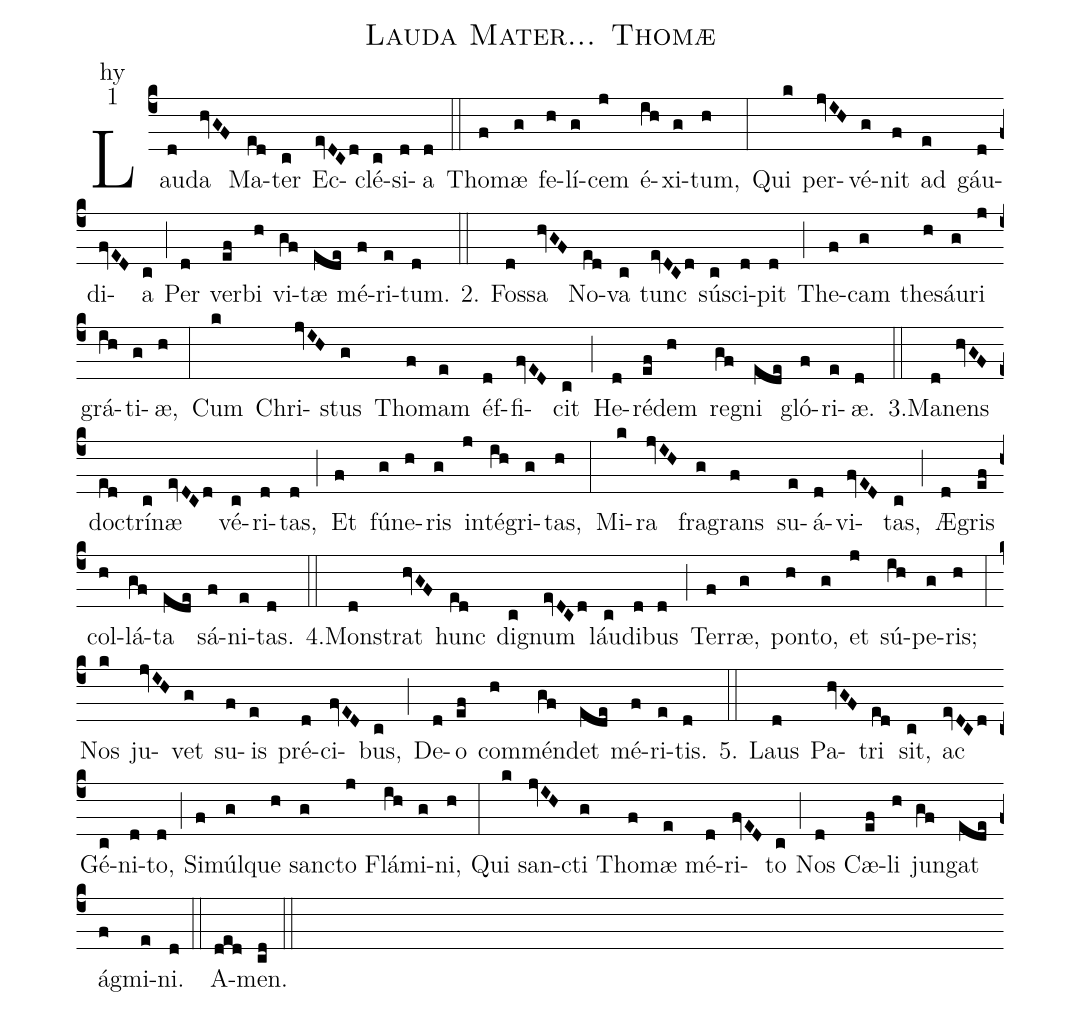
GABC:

name: Lauda Mater... Thomæ;
office-part: hy;
mode: 1;
%%
(c4) Lau(d)da(hvGF) Ma(ed)ter(c) Ec(evDCd)clé(c)si(d)a(d) (::)
Tho(f)mæ(g) fe(h)lí(g)cem(j) é(ih)xi(g)tum,(h) (:)
Qui(k) per(jvIH)vé(g)nit(f) ad(e) gáu(d)di(fvED)a(c) (;)
Per(d) ver(ef)bi(h) vi(gf)tæ(ede) mé(f)ri(e)tum.(d) (::)

2. Fos(d)sa(hvGF) No(ed)va(c) tunc(evDCd) sú(c)sci(d)pit(d) (;)
The(f)cam(g) the(h)sáu(g)ri(j) grá(ih)ti(g)æ,(h) (:)
Cum(k) Chri(jvIH)stus(g) Tho(f)mam(e) éf(d)fi(fvED)cit(c) (;)
He(d)ré(ef)dem(h) re(gf)gni(ede) gló(f)ri(e)æ.(d) (::)

3.Ma(d)nens(hvGF) do(ed)ctrí(c)næ(evDCd) vé(c)ri(d)tas,(d) (;)
Et(f) fú(g)ne(h)ris(g) in(j)té(ih)gri(g)tas,(h) (:)
Mi(k)ra(jvIH) fra(g)grans(f) su(e)á(d)vi(fvED)tas,(c) (;)
Æ(d)gris(ef) col(h)lá(gf)ta(ede) sá(f)ni(e)tas.(d) (::)

4.Mon(d)strat(hvGF) hunc(ed) di(c)gnum(evDCd) láu(c)di(d)bus(d) (;)
Ter(f)ræ,(g) pon(h)to,(g) et(j) sú(ih)pe(g)ris;(h) (:)
Nos(k) ju(jvIH)vet(g) su(f)is(e) pré(d)ci(fvED)bus,(c) (;)
De(d)o(ef) com(h)mén(gf)det(ede) mé(f)ri(e)tis.(d) (::)

5. Laus(d) Pa(hvGF)tri(ed) sit,(c) ac(evDCd) Gé(c)ni(d)to,(d) (;)
Si(f)múl(g)que(h) san(g)cto(j) Flá(ih)mi(g)ni,(h) (:)
Qui(k) san(jvIH)cti(g) Tho(f)mæ(e) mé(d)ri(fvED)to(c) (;)
Nos(d) Cæ(ef)li(h) jun(gf)gat(ede) ág(f)mi(e)ni.(d) (::)
A(ded)men.(cd) (::)
